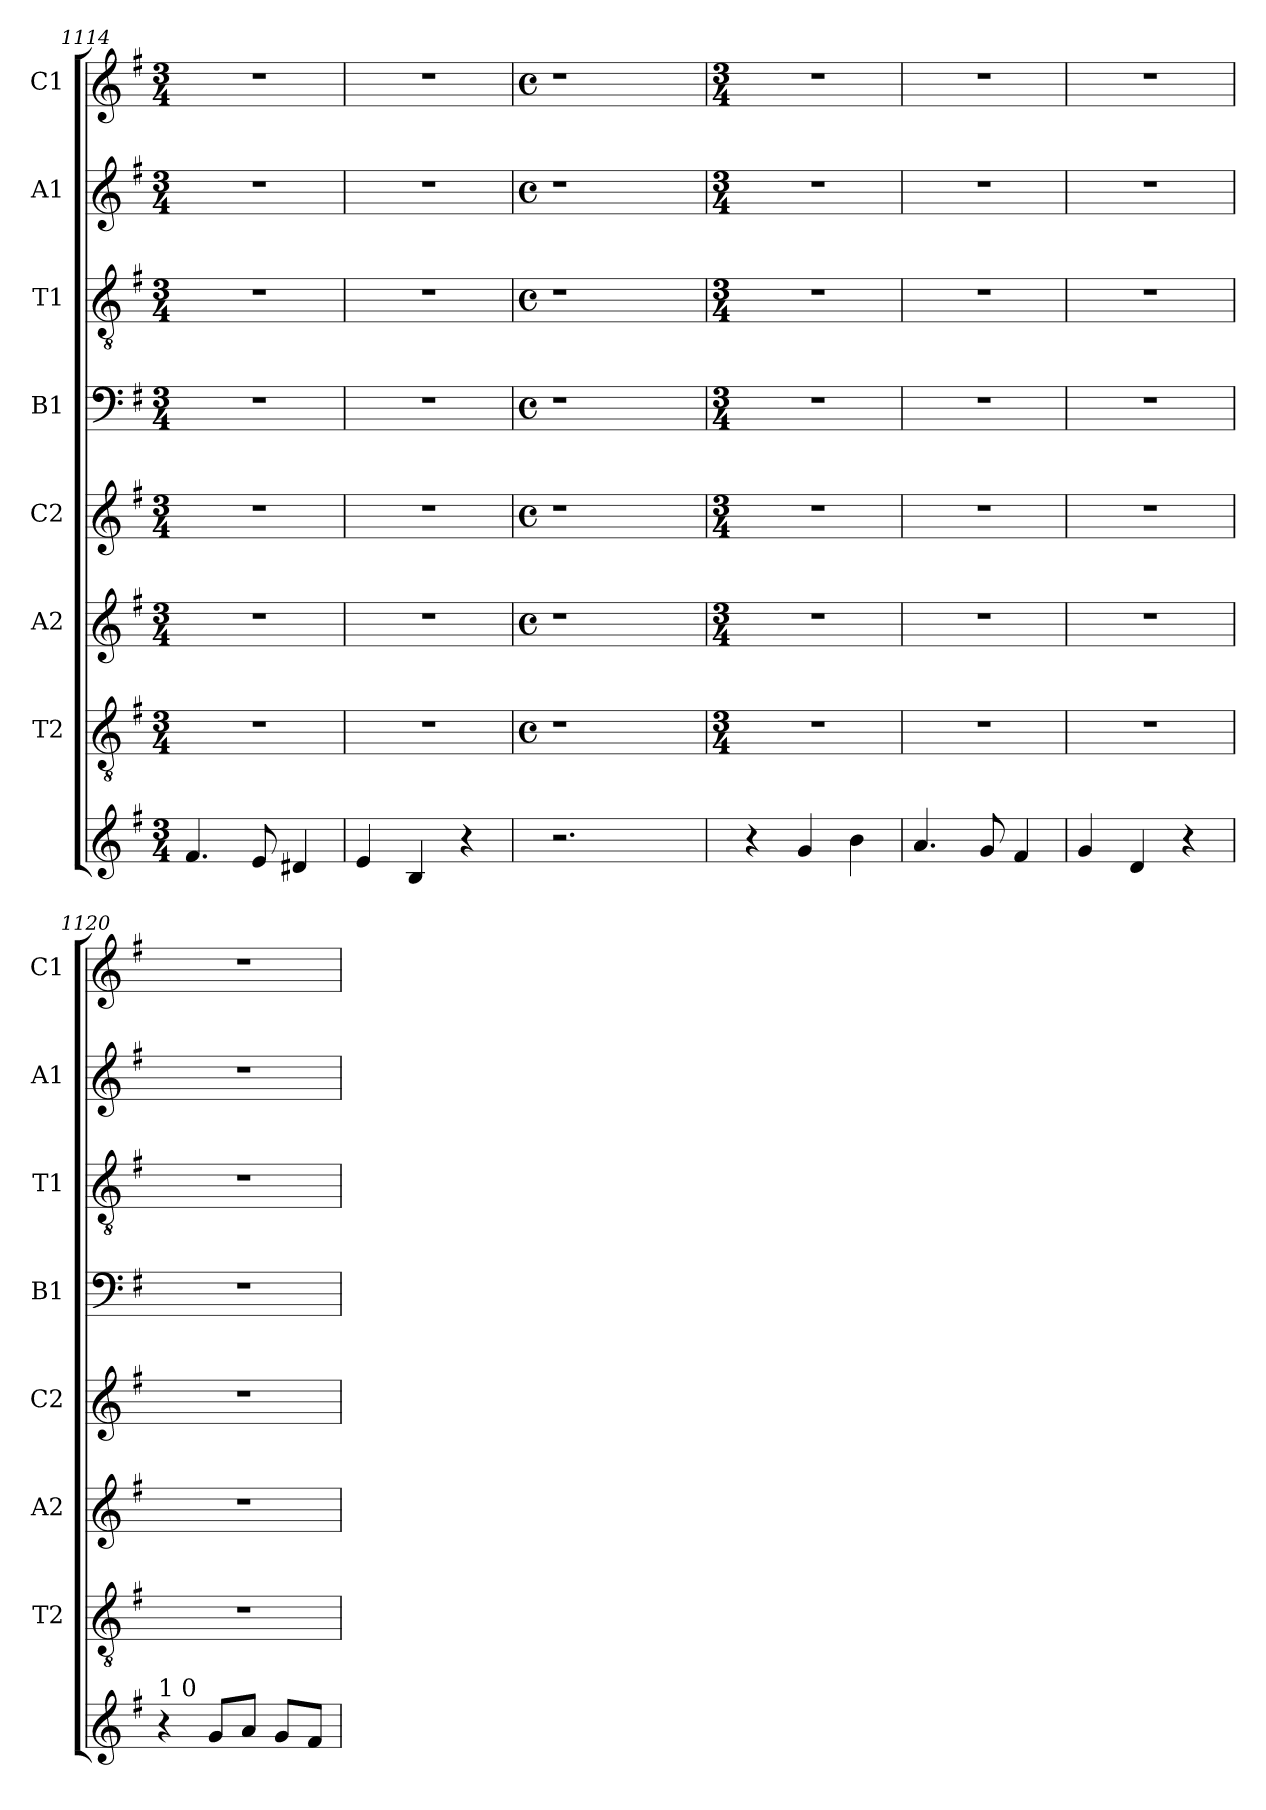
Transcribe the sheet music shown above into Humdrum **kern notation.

**kern	**kern	**kern	**kern	**kern	**kern	**kern	**kern
*part8	*part7	*part6	*part5	*part4	*part3	*part2	*part1
*staff8	*staff7	*staff6	*staff5	*staff4	*staff3	*staff2	*staff1
*	*I"T2	*I"A2	*I"C2	*I"B1	*I"T1	*I"A1	*I"C1
*	*I'T2	*I'A2	*I'C2	*I'B1	*I'T1	*I'A1	*I'C1
*clefG2	*clefGv2	*clefG2	*clefG2	*clefF4	*clefGv2	*clefG2	*clefG2
*k[f#]	*k[f#]	*k[f#]	*k[f#]	*k[f#]	*k[f#]	*k[f#]	*k[f#]
*G:	*G:	*G:	*G:	*G:	*G:	*G:	*G:
*M3/4	*M3/4	*M3/4	*M3/4	*M3/4	*M3/4	*M3/4	*M3/4
=1114	=1114	=1114	=1114	=1114	=1114	=1114	=1114
4.f#/	2.r	2.r	2.r	2.r	2.r	2.r	2.r
8e/	.	.	.	.	.	.	.
4d#X/	.	.	.	.	.	.	.
=1115	=1115	=1115	=1115	=1115	=1115	=1115	=1115
4e/	2.r	2.r	2.r	2.r	2.r	2.r	2.r
4B/	.	.	.	.	.	.	.
4r	.	.	.	.	.	.	.
=1116	=1116	=1116	=1116	=1116	=1116	=1116	=1116
*	*M4/4	*M4/4	*M4/4	*M4/4	*M4/4	*M4/4	*M4/4
*	*met(c)	*met(c)	*met(c)	*met(c)	*met(c)	*met(c)	*met(c)
2.r	1r	1r	1r	1r	1r	1r	1r
4ryy	.	.	.	.	.	.	.
=1117	=1117	=1117	=1117	=1117	=1117	=1117	=1117
*	*M3/4	*M3/4	*M3/4	*M3/4	*M3/4	*M3/4	*M3/4
4r	2.r	2.r	2.r	2.r	2.r	2.r	2.r
4g/	.	.	.	.	.	.	.
4b\	.	.	.	.	.	.	.
=1118	=1118	=1118	=1118	=1118	=1118	=1118	=1118
4.a/	2.r	2.r	2.r	2.r	2.r	2.r	2.r
8g/	.	.	.	.	.	.	.
4f#/	.	.	.	.	.	.	.
=1119	=1119	=1119	=1119	=1119	=1119	=1119	=1119
4g/	2.r	2.r	2.r	2.r	2.r	2.r	2.r
4d/	.	.	.	.	.	.	.
4r	.	.	.	.	.	.	.
!!LO:LB:g=z
=1120	=1120	=1120	=1120	=1120	=1120	=1120	=1120
!LO:TX:a:t=1 0	!	!	!	!	!	!	!
4r	2.r	2.r	2.r	2.r	2.r	2.r	2.r
8g/L	.	.	.	.	.	.	.
8a/J	.	.	.	.	.	.	.
8g/L	.	.	.	.	.	.	.
8f#/J	.	.	.	.	.	.	.
=	=	=	=	=	=	=	=
*-	*-	*-	*-	*-	*-	*-	*-
